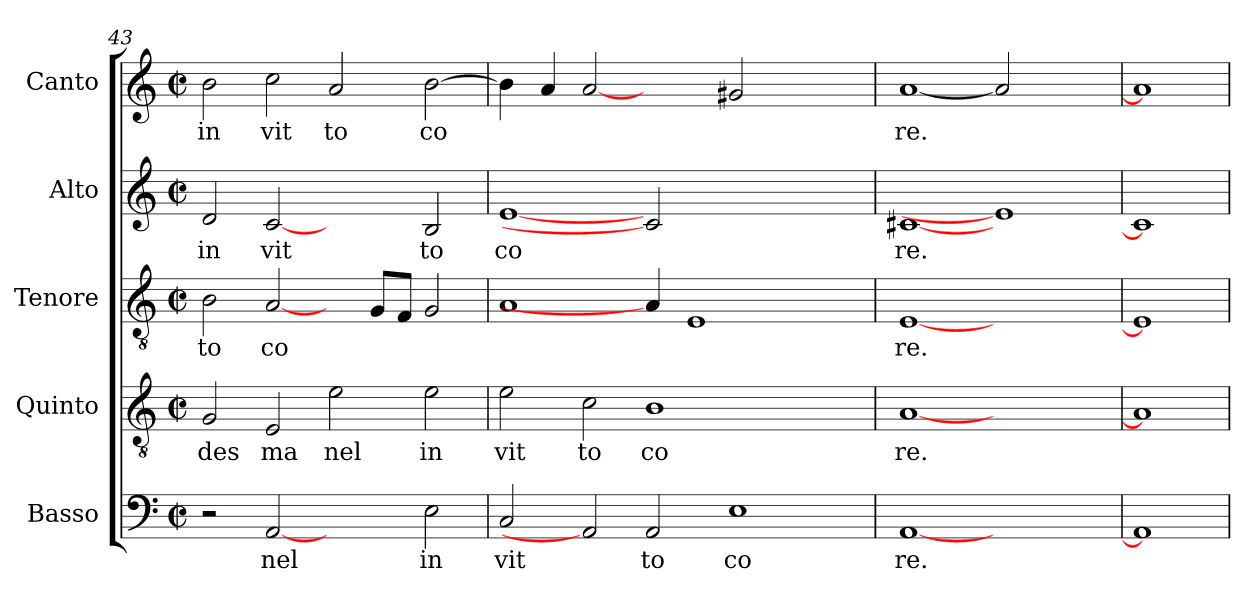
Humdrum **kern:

**kern	**text	**kern	**text	**kern	**text	**kern	**text	**kern	**text
*part5	*part5	*part4	*part4	*part3	*part3	*part2	*part2	*part1	*part1
*staff5	*staff5	*staff4	*staff4	*staff3	*staff3	*staff2	*staff2	*staff1	*staff1
*I"Basso	*	*I"Quinto	*	*I"Tenore	*	*I"Alto	*	*I"Canto	*
*clefF4	*	*clefGv2	*	*clefGv2	*	*clefG2	*	*clefG2	*
*	*	*k[]	*	*k[]	*	*k[]	*	*	*
*	*	*C:	*	*C:	*	*C:	*	*	*
*M2/2	*	*M2/2	*	*M2/2	*	*M2/2	*	*M2/2	*
*met(c|)	*	*met(c|)	*	*met(c|)	*	*met(c|)	*	*met(c|)	*
=43	=43	=43	=43	=43	=43	=43	=43	=43	=43
!	!	!	!LO:LY:b:cj	!	!LO:LY:b:cj	!	!LO:LY:b:cj	!	!LO:LY:b:cj
2r	.	2G/	des	2B\	to	2d/	in	2b\	in
!	!LO:LY:b:cj	!	!LO:LY:b:cj	!	!LO:LY:b:cj	!	!LO:LY:b:cj	!	!LO:LY:b:cj
[2AA	nel	2E/	ma	[2A/	co	[2c	vit	2cc\	vit
!	!	!	!LO:LY:b:cj	!	!	!	!	!	!LO:LY:b:cj
2ryy	.	2e\	nel	4ryy	.	2ryy	.	2a/	to
.	.	.	.	8G/L	.	.	.	.	.
.	.	.	.	8F/J	.	.	.	.	.
!	!LO:LY:b:cj	!	!LO:LY:b:cj	!	!	!	!LO:LY:b:cj	!	!LO:LY:b:cj
2E\	in	2e\	in	2G/	.	2B/	to	[>2b\	co
=44	=44	=44	=44	=44	=44	=44	=44	=44	=44
!	!LO:LY:b:cj	!	!LO:LY:b:cj	!	!	!	!LO:LY:b:cj	!	!
2C/	vit	2e\	vit	1A	.	[1e	co	4b\]	.
.	.	.	.	.	.	.	.	4a/	.
!	!	!	!LO:LY:b:cj	!	!	!	!	!	!
2AA]	.	2c\	to	.	.	.	.	[2a	.
!	!LO:LY:b:cj	!	!LO:LY:b:cj	!	!	!	!	!	!
2AA/	to	1B	co	4A/]	.	2c]	.	2ryy	.
.	.	.	.	1E	.	.	.	.	.
!	!LO:LY:b:cj	!	!	!	!	!	!	!	!
1E	co	.	.	.	.	1ryy	.	2g#/	.
.	.	2ryy	.	.	.	.	.	2ryy	.
.	.	.	.	4ryy	.	.	.	.	.
=45	=45	=45	=45	=45	=45	=45	=45	=45	=45
!	!LO:LY:b:cj	!	!LO:LY:b:cj	!	!LO:LY:b:cj	!	!LO:LY:b:cj	!	!LO:LY:b:cj
[1AA	re.	[1A	re.	[1E	re.	[1c#X	re.	[1a	re.
1ryy	.	1ryy	.	1ryy	.	1e]	.	2a]	.
.	.	.	.	.	.	.	.	2ryy	.
=46	=46!	=46	=46!	=46	=46!	=46	=46!	=46!	=46!
1AA]	.	1A]	.	1E]	.	1c#]	.	1a]	.
=	=	=	=	=	=	=	=	=	=
*-	*-	*-	*-	*-	*-	*-	*-	*-	*-
